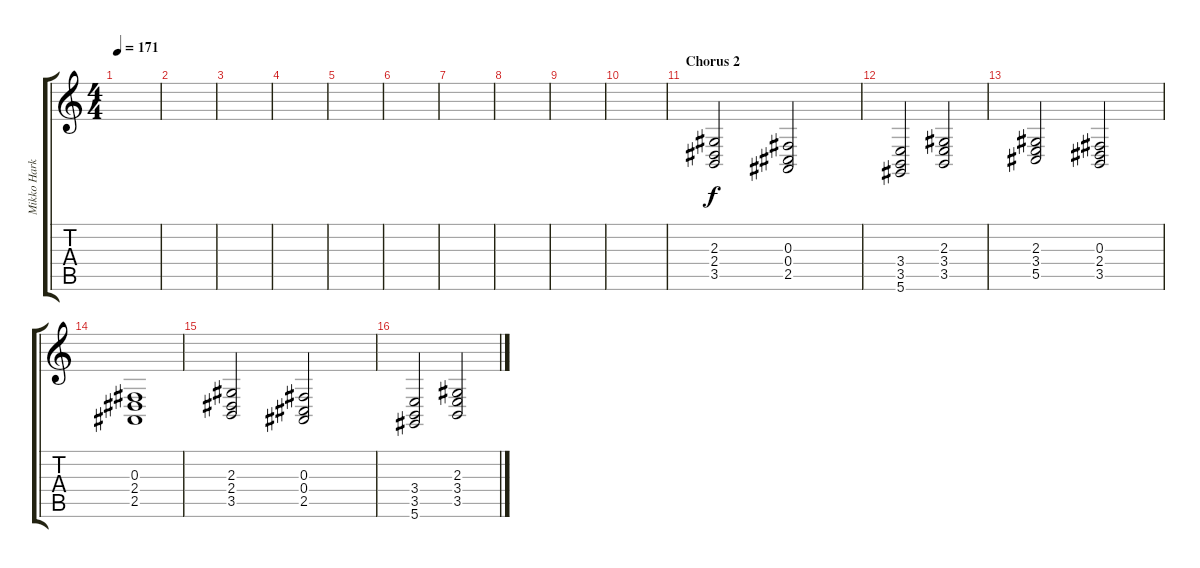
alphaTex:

\track ("Mikko Harkin LH" "Mikko Hark") {instrument harpsichord}
\staff {score tabs}
\tuning (Eb4 Bb3 Gb3 Db3 Ab2 Eb2) {hide}
\ts (4 4)
\tempo 171
\clef g2
\ks aminor
|
|
|
|
|
|
|
|
|
|
\section ("" "Chorus 2")
(2.3 2.4 3.5).2 (0.3 0.4 2.5).2 |
(3.4 3.5 5.6).2 (2.3 3.4 3.5).2 |
(2.3 3.4 5.5).2 (0.3 2.4 3.5).2 |
(0.3 2.4 2.5).1 |
(2.3 2.4 3.5).2 (0.3 0.4 2.5).2 |
(3.4 3.5 5.6).2 (2.3 3.4 3.5).2
